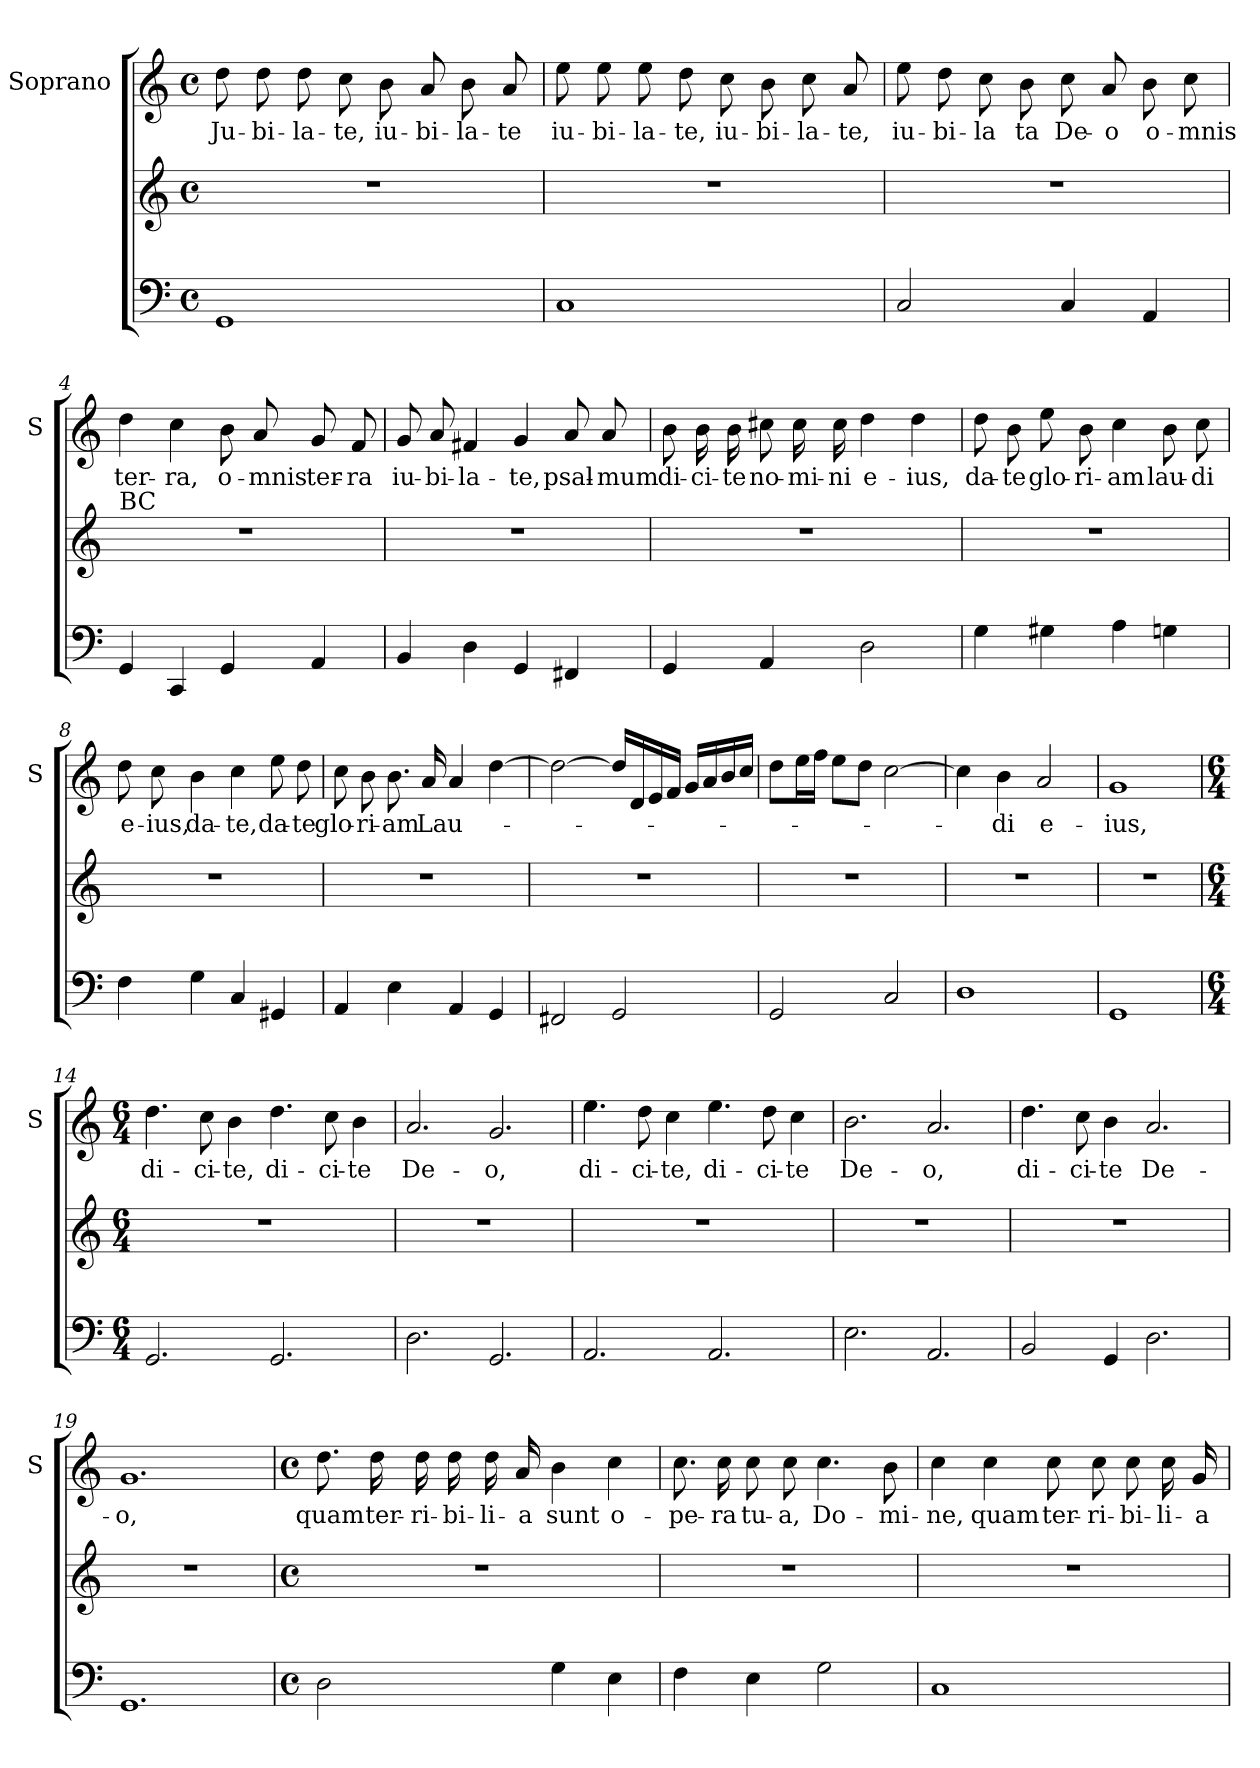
**kern	**kern	**kern	**text
*part2	*part2	*part1	*part1
*staff3	*staff2	*staff1	*staff1
*	*	*I"Soprano	*
*	*	*I'S	*
*clefF4	*clefG2	*clefG2	*
*k[]	*k[]	*k[]	*
*C:	*C:	*C:	*
*M4/4	*M4/4	*M4/4	*
*met(c)	*met(c)	*met(c)	*
=1	=1	=1	=1
!	!	!	!LO:LY:b
1GG	1r	8dd\	Ju-
!	!	!	!LO:LY:b
.	.	8dd\	-bi-
!	!	!	!LO:LY:b
.	.	8dd\	-la-
!	!	!	!LO:LY:b
.	.	8cc\	-te,
!	!	!	!LO:LY:b
.	.	8b\	iu-
!	!	!	!LO:LY:b
.	.	8a/	-bi-
!	!	!	!LO:LY:b
.	.	8b\	-la-
!	!	!	!LO:LY:b
.	.	8a/	-te
=2	=2	=2	=2
!	!	!	!LO:LY:b
1C	1r	8ee\	iu-
!	!	!	!LO:LY:b
.	.	8ee\	-bi-
!	!	!	!LO:LY:b
.	.	8ee\	-la-
!	!	!	!LO:LY:b
.	.	8dd\	-te,
!	!	!	!LO:LY:b
.	.	8cc\	iu-
!	!	!	!LO:LY:b
.	.	8b\	-bi-
!	!	!	!LO:LY:b
.	.	8cc\	-la-
!	!	!	!LO:LY:b
.	.	8a/	-te,
=3	=3	=3	=3
!	!	!	!LO:LY:b
2C/	1r	8ee\	iu-
!	!	!	!LO:LY:b
.	.	8dd\	-bi-
!	!	!	!LO:LY:b
.	.	8cc\	-la
!	!	!	!LO:LY:b
.	.	8b\	ta
!	!	!	!LO:LY:b
4C/	.	8cc\	De-
!	!	!	!LO:LY:b
.	.	8a/	-o
!	!	!	!LO:LY:b
4AA/	.	8b\	o-
!	!	!	!LO:LY:b
.	.	8cc\	-mnis
!!LO:LB:g=z
=4	=4	=4	=4
!	!LO:TX:a:t=BC	!	!
!	!	!	!LO:LY:b
4GG/	1r	4dd\	ter-
!	!	!	!LO:LY:b
4CC/	.	4cc\	-ra,
!	!	!	!LO:LY:b
4GG/	.	8b\	o-
!	!	!	!LO:LY:b
.	.	8a/	-mnis
!	!	!	!LO:LY:b
4AA/	.	8g/	ter-
!	!	!	!LO:LY:b
.	.	8f/	-ra
=5	=5	=5	=5
!	!	!	!LO:LY:b
4BB/	1r	8g/	iu-
!	!	!	!LO:LY:b
.	.	8a/	-bi-
!	!	!	!LO:LY:b
4D\	.	4f#X/	-la-
!	!	!	!LO:LY:b
4GG/	.	4g/	-te,
!	!	!	!LO:LY:b
4FF#X/	.	8a/	psal-
!	!	!	!LO:LY:b
.	.	8a/	-mum
=6	=6	=6	=6
!	!	!	!LO:LY:b
4GG/	1r	8b\	di-
!	!	!	!LO:LY:b
.	.	16b\	-ci-
!	!	!	!LO:LY:b
.	.	16b\	-te
!	!	!	!LO:LY:b
4AA/	.	8cc#X\	no-
!	!	!	!LO:LY:b
.	.	16cc#\	-mi-
!	!	!	!LO:LY:b
.	.	16cc#\	-ni
!	!	!	!LO:LY:b
2D\	.	4dd\	e-
!	!	!	!LO:LY:b
.	.	4dd\	-ius,
!!LO:LB:g=z
=7	=7	=7	=7
!	!	!	!LO:LY:b
4G\	1r	8dd\	da-
!	!	!	!LO:LY:b
.	.	8b\	-te
!	!	!	!LO:LY:b
4G#X\	.	8ee\	glo-
!	!	!	!LO:LY:b
.	.	8b\	-ri-
!	!	!	!LO:LY:b
4A\	.	4cc\	-am
!	!	!	!LO:LY:b
4Gn\	.	8b\	lau-
!	!	!	!LO:LY:b
.	.	8cc\	-di
=8	=8	=8	=8
!	!	!	!LO:LY:b
4F\	1r	8dd\	e-
!	!	!	!LO:LY:b
.	.	8cc\	-ius,
!	!	!	!LO:LY:b
4G\	.	4b\	da-
!	!	!	!LO:LY:b
4C/	.	4cc\	-te,
!	!	!	!LO:LY:b
4GG#X/	.	8ee\	da-
!	!	!	!LO:LY:b
.	.	8dd\	-te
=9	=9	=9	=9
!	!	!	!LO:LY:b
4AA/	1r	8cc\	glo-
!	!	!	!LO:LY:b
.	.	8b\	-ri-
!	!	!	!LO:LY:b
4E\	.	8.b\	-am
!	!	!	!LO:LY:b
.	.	16a/	Lau-
4AA/	.	4a/	.
4GG/	.	[4dd\	.
=10	=10	=10	=10
2FF#X/	1r	2dd\_	.
2GG/	.	16dd/LL]	.
.	.	16d/	.
.	.	16e/	.
.	.	16f/JJ	.
.	.	16g/LL	.
.	.	16a/	.
.	.	16b/	.
.	.	16cc/JJ	.
!!LO:PB:g=z
=11	=11	=11	=11
2GG/	1r	8dd\L	.
.	.	16ee\L	.
.	.	16ff\JJ	.
.	.	8ee\L	.
.	.	8dd\J	.
2C/	.	[2cc\	.
=12	=12	=12	=12
1D	1r	4cc\]	.
!	!	!	!LO:LY:b
.	.	4b\	-di
!	!	!	!LO:LY:b
.	.	2a/	e-
=13	=13	=13	=13
!	!	!	!LO:LY:b
1GG	1r	1g	-ius,
=14	=14	=14	=14
*M6/4	*M6/4	*M6/4	*
!	!	!	!LO:LY:b
2.GG/	1.r	4.dd\	di-
!	!	!	!LO:LY:b
.	.	8cc\	-ci-
!	!	!	!LO:LY:b
.	.	4b\	-te,
!	!	!	!LO:LY:b
2.GG/	.	4.dd\	di-
!	!	!	!LO:LY:b
.	.	8cc\	-ci-
!	!	!	!LO:LY:b
.	.	4b\	-te
=15	=15	=15	=15
!	!	!	!LO:LY:b
2.D\	1.r	2.a/	De-
!	!	!	!LO:LY:b
2.GG/	.	2.g/	-o,
!!LO:LB:g=z
=16	=16	=16	=16
!	!	!	!LO:LY:b
2.AA/	1.r	4.ee\	di-
!	!	!	!LO:LY:b
.	.	8dd\	-ci-
!	!	!	!LO:LY:b
.	.	4cc\	-te,
!	!	!	!LO:LY:b
2.AA/	.	4.ee\	di-
!	!	!	!LO:LY:b
.	.	8dd\	-ci-
!	!	!	!LO:LY:b
.	.	4cc\	-te
=17	=17	=17	=17
!	!	!	!LO:LY:b
2.E\	1.r	2.b\	De-
!	!	!	!LO:LY:b
2.AA/	.	2.a/	-o,
=18	=18	=18	=18
!	!	!	!LO:LY:b
2BB/	1.r	4.dd\	di-
!	!	!	!LO:LY:b
.	.	8cc\	-ci-
!	!	!	!LO:LY:b
4GG/	.	4b\	-te
!	!	!	!LO:LY:b
2.D\	.	2.a/	De-
=19	=19	=19	=19
!	!	!	!LO:LY:b
1.GG	1.r	1.g	-o,
=20	=20	=20	=20
*M4/4	*M4/4	*M4/4	*
*met(c)	*met(c)	*met(c)	*
!	!	!	!LO:LY:b
2D\	1r	8.dd\	quam
!	!	!	!LO:LY:b
.	.	16dd\	ter-
!	!	!	!LO:LY:b
.	.	16dd\	-ri-
!	!	!	!LO:LY:b
.	.	16dd\	-bi-
!	!	!	!LO:LY:b
.	.	16dd\	-li-
!	!	!	!LO:LY:b
.	.	16a/	-a
!	!	!	!LO:LY:b
4G\	.	4b\	sunt
!	!	!	!LO:LY:b
4E\	.	4cc\	o-
!!LO:LB:g=z
=21	=21	=21	=21
!	!	!	!LO:LY:b
4F\	1r	8.cc\	-pe-
!	!	!	!LO:LY:b
.	.	16cc\	-ra
!	!	!	!LO:LY:b
4E\	.	8cc\	tu-
!	!	!	!LO:LY:b
.	.	8cc\	-a,
!	!	!	!LO:LY:b
2G\	.	4.cc\	Do-
!	!	!	!LO:LY:b
.	.	8b\	-mi-
=22	=22	=22	=22
!	!	!	!LO:LY:b
1C	1r	4cc\	-ne,
!	!	!	!LO:LY:b
.	.	4cc\	quam
!	!	!	!LO:LY:b
.	.	8cc\	ter-
!	!	!	!LO:LY:b
.	.	8cc\	-ri-
!	!	!	!LO:LY:b
.	.	8cc\	-bi-
!	!	!	!LO:LY:b
.	.	16cc\	-li-
!	!	!	!LO:LY:b
.	.	16g/	-a
=	=	=	=
*-	*-	*-	*-
